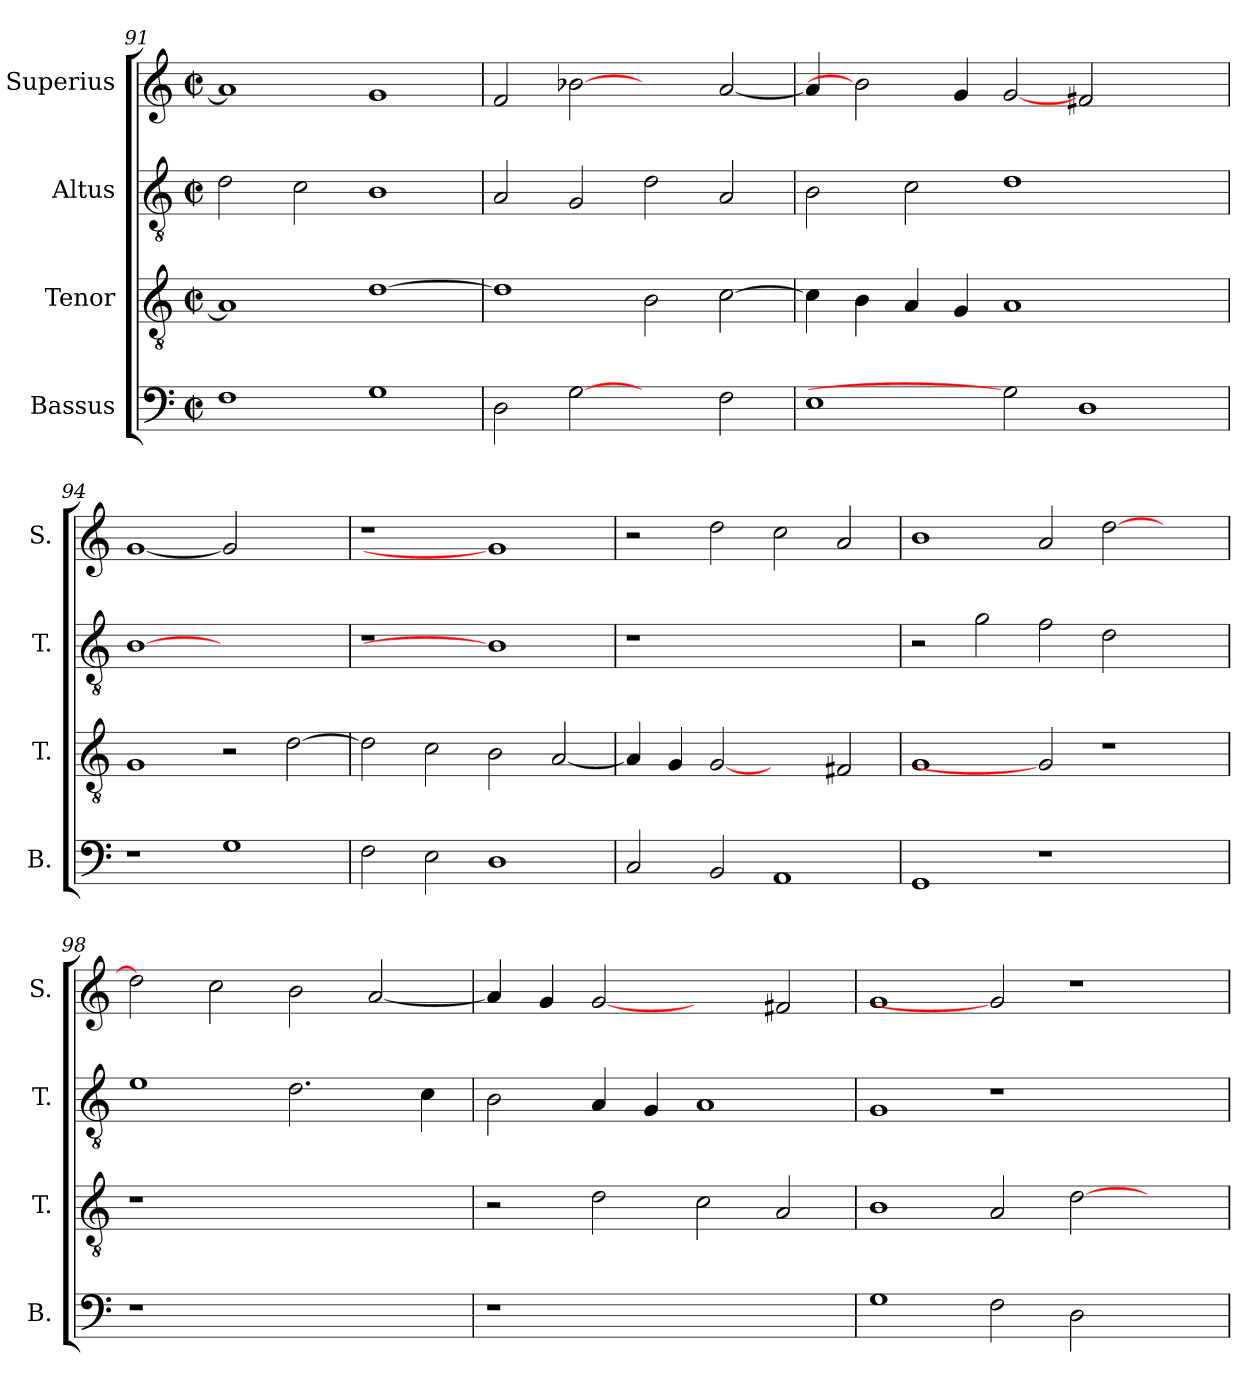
**kern	**kern	**kern	**kern
*part4	*part3	*part2	*part1
*staff4	*staff3	*staff2	*staff1
*I"Bassus	*I"Tenor	*I"Altus	*I"Superius
*I'B.	*I'T.	*I'T.	*I'S.
*clefF4	*clefGv2	*clefGv2	*clefG2
*	*ITrd7c12	*ITrd7c12	*
*k[]	*k[]	*k[]	*k[]
*C:	*C:	*C:	*C:
*M2/2	*M2/2	*M2/2	*M2/2
*met(c|)	*met(c|)	*met(c|)	*met(c|)
=91	=91	=91	=91
1Fi	1AAi]	2Di\	1ai]
.	.	2Ci\	.
1Gi	[>1Di	1BBi	1gi
=92	=92	=92	=92
2Di\	1Di]	2AAi/	2fi/
[2Gi	.	2GGi/	[2b-Xi
2ryy	2BBi\	2Di\	2ryy
2Fi\	[>2Ci\	2AAi/	[<2ai/
=93	=93	=93	=93
1Ei	4Ci\]	2BBi\	4ai/]
.	4BBi\	.	2b-i]
.	4AAi/	2Ci\	.
.	4GGi/	.	4gi/
2Gi]	1AAi	1Di	[2gi
1Di	.	.	2f#Xi/
.	2ryy	2ryy	2ryy
=94	=94	=94	=94
1r	1GGi	[1BBi	[1gi
1Gi	2r	1ryy	2gi]
.	[>2Di\	.	2ryy
!!LO:LB:g=z
=95	=95	=95	=95
!	!	!LO:N:vis=1	!LO:N:vis=1
2Fi\	2Di\]	1r	1r
2Ei\	2Ci\	.	.
1Di	2BBi\	1BBi]	1gi]
.	[<2AAi/	.	.
=96	=96	=96	=96
!	!	!LO:N:vis=1	!
2Ci/	4AAi/]	1r	2r
.	4GGi/	.	.
2BBi/	[2GGi	.	2ddi\
1AAi	2ryy	1ryy	2cci\
.	2FF#Xi/	.	2ai/
=97	=97	=97	=97
1GGi	1GGi	2r	1bi
.	.	2Gi\	.
1r	2GGi]	2Fi\	2ai/
.	1r	2Di\	[>2ddi\
2ryy	.	2ryy	2ryy
=98	=98	=98	=98
!LO:N:vis=1	!LO:N:vis=1	!	!
1r	1r	1Ei	2ddi\]
.	.	.	2cci\
1ryy	1ryy	2.Di\	2bi\
.	.	.	[<2ai/
.	.	4Ci\	.
=99	=99	=99	=99
!LO:N:vis=1	!	!	!
1r	2r	2BBi\	4ai/]
.	.	.	4gi/
.	2Di\	4AAi/	[2gi
.	.	4GGi/	.
1ryy	2Ci\	1AAi	2ryy
.	2AAi/	.	2f#Xi/
!!LO:PB:g=z
=100	=100	=100	=100
1Gi	1BBi	1GGi	1gi
2Fi\	2AAi/	1r	2gi]
2Di\	[>2Di\	.	1r
2ryy	2ryy	2ryy	.
=	=	=	=
*-	*-	*-	*-
